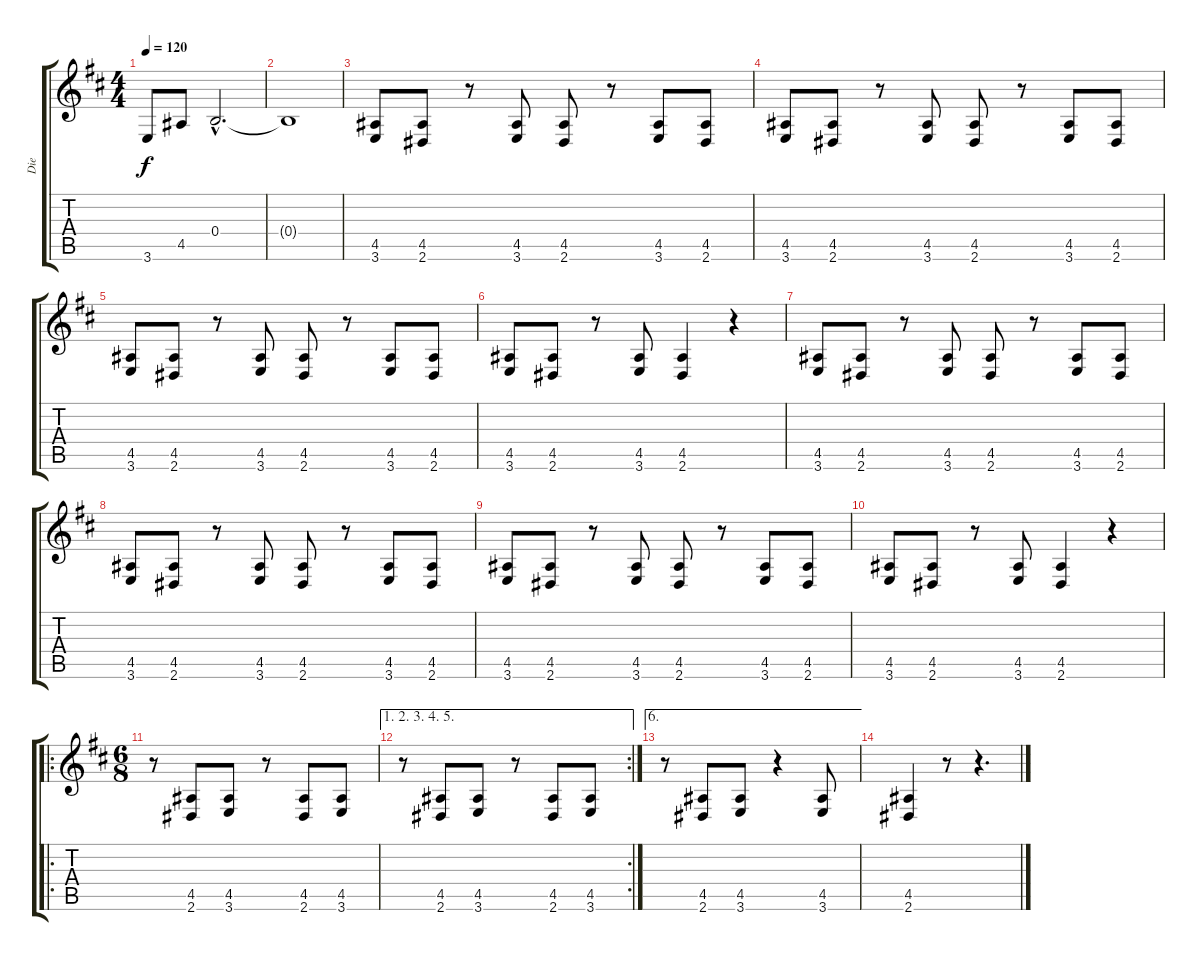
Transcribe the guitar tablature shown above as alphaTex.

\track ("Die" "Die") {instrument electricguitarclean}
\staff {score tabs}
\tuning (Db4 Ab3 E3 B2 Gb2 Db2) {hide}
\ts (4 4)
\tempo 120
\clef g2
\ks bminor
3.6.8{dy f} 4.5.8 0.4{hac}.2{d} |
0.4{t}.1 |
(4.5 3.6).8{balance 16 instrument overdrivenguitar} (4.5 2.6).8 r.8 (4.5 3.6).8 (4.5 2.6).8 r.8 (4.5 3.6).8 (4.5 2.6).8 |
(4.5 3.6).8 (4.5 2.6).8 r.8 (4.5 3.6).8 (4.5 2.6).8 r.8 (4.5 3.6).8 (4.5 2.6).8 |
(4.5 3.6).8 (4.5 2.6).8 r.8 (4.5 3.6).8 (4.5 2.6).8 r.8 (4.5 3.6).8 (4.5 2.6).8 |
(4.5 3.6).8 (4.5 2.6).8 r.8 (4.5 3.6).8 (4.5 2.6).4 r.4 |
(4.5 3.6).8{balance 16 instrument overdrivenguitar} (4.5 2.6).8 r.8 (4.5 3.6).8 (4.5 2.6).8 r.8 (4.5 3.6).8 (4.5 2.6).8 |
(4.5 3.6).8 (4.5 2.6).8 r.8 (4.5 3.6).8 (4.5 2.6).8 r.8 (4.5 3.6).8 (4.5 2.6).8 |
(4.5 3.6).8 (4.5 2.6).8 r.8 (4.5 3.6).8 (4.5 2.6).8 r.8 (4.5 3.6).8 (4.5 2.6).8 |
(4.5 3.6).8 (4.5 2.6).8 r.8 (4.5 3.6).8 (4.5 2.6).4 r.4 |
\ro
\ts (6 8)
r.8{instrument overdrivenguitar} (4.5 2.6).8 (4.5 3.6).8 r.8 (4.5 2.6).8 (4.5 3.6).8 |
\ae (1 2 3 4 5)
\rc 2
r.8 (4.5 2.6).8 (4.5 3.6).8 r.8 (4.5 2.6).8 (4.5 3.6).8 |
\ae 6
r.8{instrument distortionguitar} (4.5 2.6).8 (4.5 3.6).8 r.4 (4.5 3.6).8 |
(4.5 2.6).4 r.8 r.4{d}
